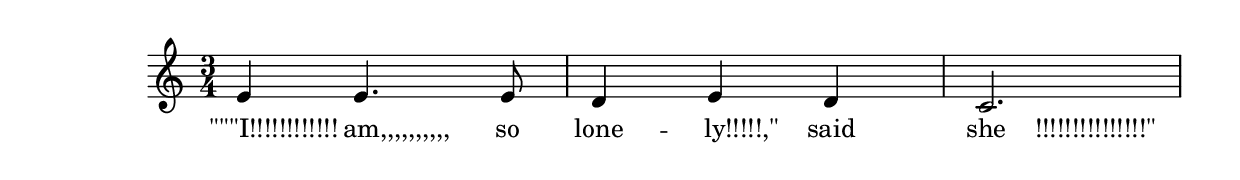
\version "2.16"

#(define (align grob)
  (let* ((stil (ly:grob-property grob 'stencil))
         (stil-X (ly:stencil-extent stil X))
         (text (ly:grob-property grob 'text))
         (punct-R (char-set #\, #\" #\; #\! #\. #\space))
         (punct-L (char-set #\"))
         ; determine X-extent of text stencil without punctuation at end
         (text-L (string-trim-right text punct-R))
         (text-L-stil (grob-interpret-markup grob text-L))
         (text-L-stil-X (ly:stencil-extent text-L-stil X))
         (displacement (/ (- (cdr text-L-stil-X) (cdr stil-X)) 2))
         ; determine X-extent of text stencil without punctuation at start
         (text-R (string-trim text punct-L))
         (text-R-stil (grob-interpret-markup grob text-R))
         (text-R-stil-X (ly:stencil-extent text-R-stil X))
         (displacement (+ displacement
                          (/ (- (cdr stil-X) (cdr text-R-stil-X)) 2))))

     (- (ly:self-alignment-interface::aligned-on-x-parent grob)
        displacement)))

\paper {
  ragged-right = ##f
}

\relative c' {
  \time 3/4 e4 e4. e8
  d4 e d c2.
}

\addlyrics {
  \override LyricText #'X-offset = #align
  "\"\"\"I!!!!!!!!!!!!" am,,,,,,,,,, so
  lone -- "ly!!!!!,\"" said "she    !!!!!!!!!!!!!!!\""
}
